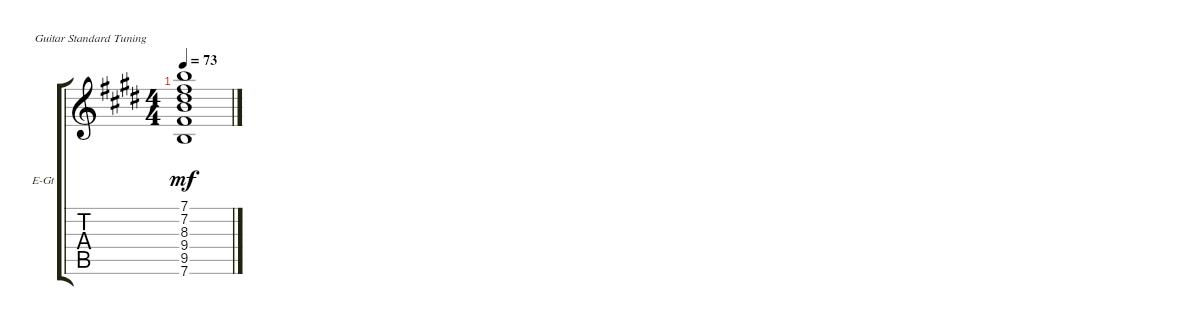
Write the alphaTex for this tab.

\defaultSystemsLayout 4
\bracketExtendMode groupsimilarinstruments
\firstSystemTrackNameOrientation horizontal
\otherSystemsTrackNameOrientation horizontal
\track ("Guitar" "E-Gt") {instrument overdrivenguitar}
\staff {score tabs}
\tuning (E4 B3 G3 D3 A2 E2)
\ts (4 4)
\tempo 73
\clef g2
\ks e
(7.6 9.5 9.4 8.3 7.2 7.1).1{dy mf}
